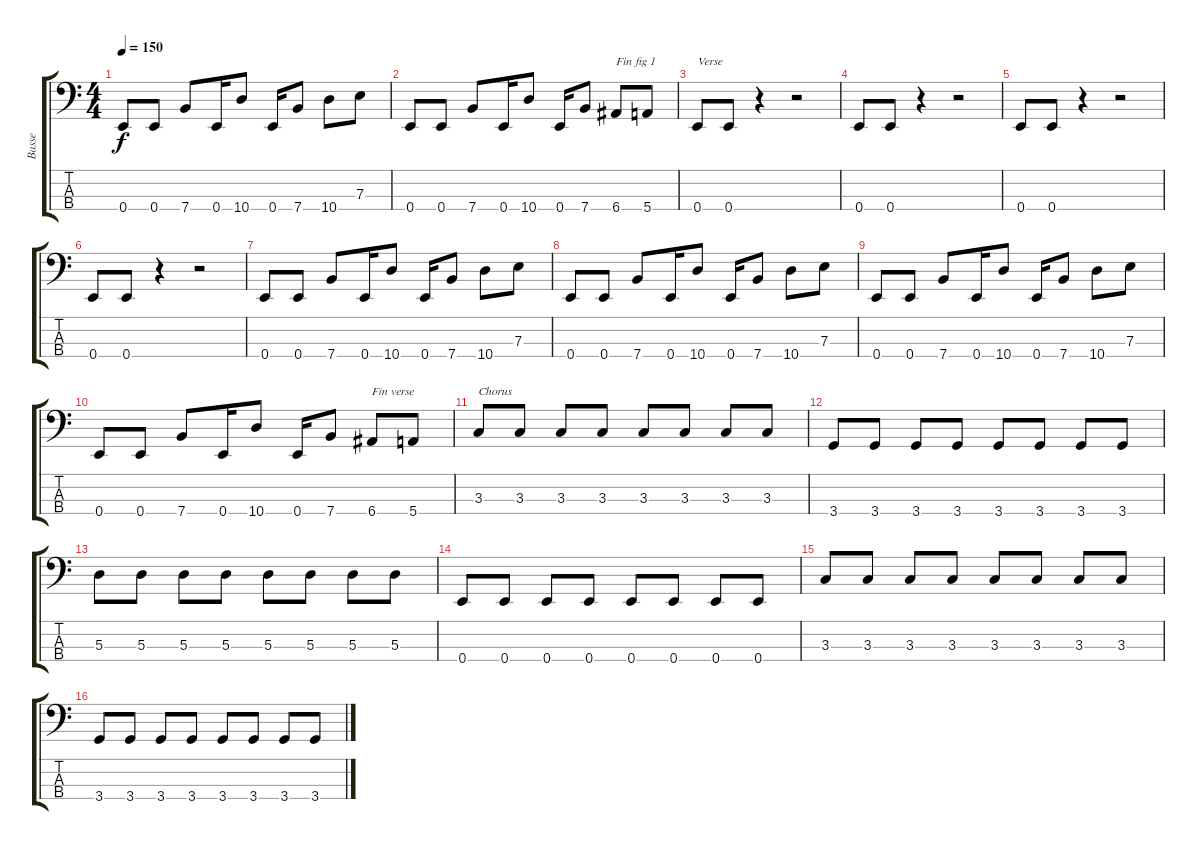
\track ("Basse" "Basse") {instrument electricbassfinger}
\staff {score tabs}
\tuning (G2 D2 A1 E1) {hide}
\ts (4 4)
\tempo 150
\clef f4
\ks c
0.4.8{dy f} 0.4.8 7.4.8 0.4.16 10.4.8 0.4.16 7.4.8 10.4.8 7.3.8 |
0.4.8 0.4.8 7.4.8 0.4.16 10.4.8 0.4.16 7.4.8 6.4.8{txt "Fin fig 1"} 5.4.8 |
0.4.8{txt "Verse"} 0.4.8 r.4 r.2 |
0.4.8 0.4.8 r.4 r.2 |
0.4.8 0.4.8 r.4 r.2 |
0.4.8 0.4.8 r.4 r.2 |
0.4.8 0.4.8 7.4.8 0.4.16 10.4.8 0.4.16 7.4.8 10.4.8 7.3.8 |
0.4.8 0.4.8 7.4.8 0.4.16 10.4.8 0.4.16 7.4.8 10.4.8 7.3.8 |
0.4.8 0.4.8 7.4.8 0.4.16 10.4.8 0.4.16 7.4.8 10.4.8 7.3.8 |
0.4.8 0.4.8 7.4.8 0.4.16 10.4.8 0.4.16 7.4.8 6.4.8{txt "Fin verse"} 5.4.8 |
3.3.8{txt "Chorus"} 3.3.8 3.3.8 3.3.8 3.3.8 3.3.8 3.3.8 3.3.8 |
3.4.8 3.4.8 3.4.8 3.4.8 3.4.8 3.4.8 3.4.8 3.4.8 |
5.3.8 5.3.8 5.3.8 5.3.8 5.3.8 5.3.8 5.3.8 5.3.8 |
0.4.8 0.4.8 0.4.8 0.4.8 0.4.8 0.4.8 0.4.8 0.4.8 |
3.3.8 3.3.8 3.3.8 3.3.8 3.3.8 3.3.8 3.3.8 3.3.8 |
3.4.8 3.4.8 3.4.8 3.4.8 3.4.8 3.4.8 3.4.8 3.4.8
